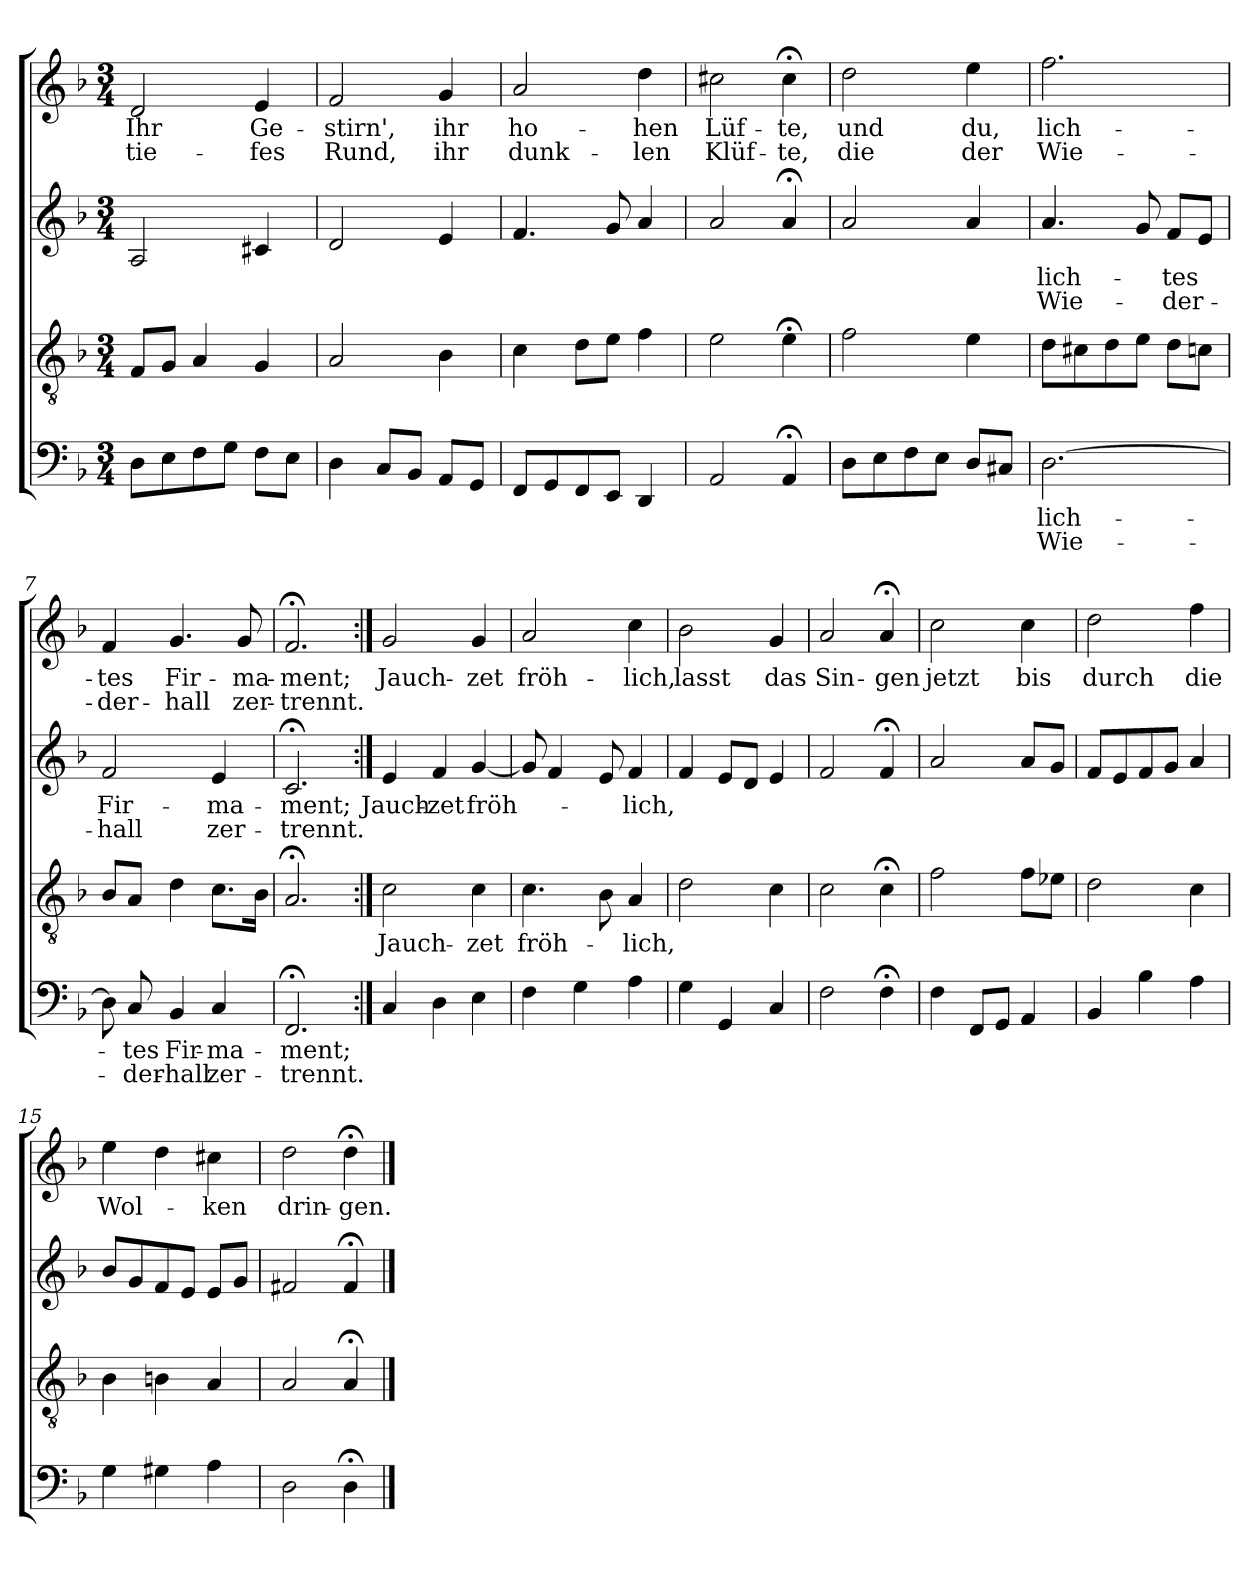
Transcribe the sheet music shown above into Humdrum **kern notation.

**kern	**text	**text	**kern	**text	**kern	**text	**text	**kern	**text	**text
*part4	*part4	*part4	*part3	*part3	*part2	*part2	*part2	*part1	*part1	*part1
*staff4	*staff4	*staff4	*staff3	*staff3	*staff2	*staff2	*staff2	*staff1	*staff1	*staff1
*clefF4	*	*	*clefGv2	*	*clefG2	*	*	*clefG2	*	*
*k[b-]	*	*	*k[b-]	*	*k[b-]	*	*	*k[b-]	*	*
*d:	*	*	*d:	*	*d:	*	*	*d:	*	*
*M3/4	*	*	*M3/4	*	*M3/4	*	*	*M3/4	*	*
=1	=1	=1	=1	=1	=1	=1	=1	=1	=1	=1
8D\L	.	.	8F/L	.	2A/	.	.	2d/	Ihr	tie-
8E\	.	.	8G/J	.	.	.	.	.	.	.
8F\	.	.	4A/	.	.	.	.	.	.	.
8G\J	.	.	.	.	.	.	.	.	.	.
8F\L	.	.	4G/	.	4c#X/	.	.	4e/	Ge-	-fes
8E\J	.	.	.	.	.	.	.	.	.	.
=2	=2	=2	=2	=2	=2	=2	=2	=2	=2	=2
4D\	.	.	2A/	.	2d/	.	.	2f/	-stirn',	Rund,
8C/L	.	.	.	.	.	.	.	.	.	.
8BB-/J	.	.	.	.	.	.	.	.	.	.
8AA/L	.	.	4B-\	.	4e/	.	.	4g/	ihr	ihr
8GG/J	.	.	.	.	.	.	.	.	.	.
=3	=3	=3	=3	=3	=3	=3	=3	=3	=3	=3
8FF/L	.	.	4c\	.	4.f/	.	.	2a/	ho-	dunk-
8GG/	.	.	.	.	.	.	.	.	.	.
8FF/	.	.	8d\L	.	.	.	.	.	.	.
8EE/J	.	.	8e\J	.	8g/	.	.	.	.	.
4DD/	.	.	4f\	.	4a/	.	.	4dd\	-hen	-len
=4	=4	=4	=4	=4	=4	=4	=4	=4	=4	=4
2AA/	.	.	2e\	.	2a/	.	.	2cc#X\	Lüf-	Klüf-
4AA;</	.	.	4e;<\	.	4a;</	.	.	4cc#;<\	-te,	-te,
=5	=5	=5	=5	=5	=5	=5	=5	=5	=5	=5
8D\L	.	.	2f\	.	2a/	.	.	2dd\	und	die
8E\	.	.	.	.	.	.	.	.	.	.
8F\	.	.	.	.	.	.	.	.	.	.
8E\J	.	.	.	.	.	.	.	.	.	.
8D/L	.	.	4e\	.	4a/	.	.	4ee\	du,	der
8C#X/J	.	.	.	.	.	.	.	.	.	.
=6	=6	=6	=6	=6	=6	=6	=6	=6	=6	=6
[2.D\	lich-	Wie-	8d\L	.	4.a/	lich-	Wie-	2.ff\	lich-	Wie-
.	.	.	8c#X\	.	.	.	.	.	.	.
.	.	.	8d\	.	.	.	.	.	.	.
.	.	.	8e\J	.	8g/	.	.	.	.	.
.	.	.	8d\L	.	8f/L	-tes	-der-	.	.	.
.	.	.	8cn\J	.	8e/J	.	.	.	.	.
=7	=7	=7	=7	=7	=7	=7	=7	=7	=7	=7
8D\]	.	.	8B-/L	.	2f/	Fir-	-hall	4f/	-tes	-der-
8C/	-tes	-der-	8A/J	.	.	.	.	.	.	.
4BB-/	Fir-	-hall	4d\	.	.	.	.	4.g/	Fir-	-hall
4C/	-ma-	zer-	8.c\L	.	4e/	-ma-	zer-	.	.	.
.	.	.	.	.	.	.	.	8g/	-ma-	zer-
.	.	.	16B-\Jk	.	.	.	.	.	.	.
=8	=8	=8	=8	=8	=8	=8	=8	=8	=8	=8
2.FF;</	-ment;	-trennt.	2.A;</	.	2.c;</	-ment;	-trennt.	2.f;</	-ment;	-trennt.
=9:|!	=9:|!	=9:|!	=9:|!	=9:|!	=9:|!	=9:|!	=9:|!	=9:|!	=9:|!	=9:|!
4C/	.	.	2c\	Jauch-	4e/	Jauch-	.	2g/	Jauch-	.
4D\	.	.	.	.	4f/	-zet	.	.	.	.
4E\	.	.	4c\	-zet	[4g/	fröh-	.	4g/	-zet	.
=10	=10	=10	=10	=10	=10	=10	=10	=10	=10	=10
4F\	.	.	4.c\	fröh-	8g/]	.	.	2a/	fröh-	.
.	.	.	.	.	4f/	.	.	.	.	.
4G\	.	.	.	.	.	.	.	.	.	.
.	.	.	8B-\	.	8e/	.	.	.	.	.
4A\	.	.	4A/	-lich,	4f/	-lich,	.	4cc\	-lich,	.
=11	=11	=11	=11	=11	=11	=11	=11	=11	=11	=11
4G\	.	.	2d\	.	4f/	.	.	2b-\	lasst	.
4GG/	.	.	.	.	8e/L	.	.	.	.	.
.	.	.	.	.	8d/J	.	.	.	.	.
4C/	.	.	4c\	.	4e/	.	.	4g/	das	.
=12	=12	=12	=12	=12	=12	=12	=12	=12	=12	=12
2F\	.	.	2c\	.	2f/	.	.	2a/	Sin-	.
4F;<\	.	.	4c;<\	.	4f;</	.	.	4a;</	-gen	.
=13	=13	=13	=13	=13	=13	=13	=13	=13	=13	=13
4F\	.	.	2f\	.	2a/	.	.	2cc\	jetzt	.
8FF/L	.	.	.	.	.	.	.	.	.	.
8GG/J	.	.	.	.	.	.	.	.	.	.
4AA/	.	.	8f\L	.	8a/L	.	.	4cc\	bis	.
.	.	.	8e-X\J	.	8g/J	.	.	.	.	.
=14	=14	=14	=14	=14	=14	=14	=14	=14	=14	=14
4BB-/	.	.	2d\	.	8f/L	.	.	2dd\	durch	.
.	.	.	.	.	8e/	.	.	.	.	.
4B-\	.	.	.	.	8f/	.	.	.	.	.
.	.	.	.	.	8g/J	.	.	.	.	.
4A\	.	.	4c\	.	4a/	.	.	4ff\	die	.
=15	=15	=15	=15	=15	=15	=15	=15	=15	=15	=15
4G\	.	.	4B-\	.	8b-/L	.	.	4ee\	Wol-	.
.	.	.	.	.	8g/	.	.	.	.	.
4G#X\	.	.	4Bn\	.	8f/	.	.	4dd\	.	.
.	.	.	.	.	8e/J	.	.	.	.	.
4A\	.	.	4A/	.	8e/L	.	.	4cc#X\	-ken	.
.	.	.	.	.	8g/J	.	.	.	.	.
=16	=16	=16	=16	=16	=16	=16	=16	=16	=16	=16
2D\	.	.	2A/	.	2f#X/	.	.	2dd\	drin-	.
4D;<\	.	.	4A;</	.	4f#;</	.	.	4dd;<\	-gen.	.
==	==	==	==	==	==	==	==	==	==	==
*-	*-	*-	*-	*-	*-	*-	*-	*-	*-	*-
